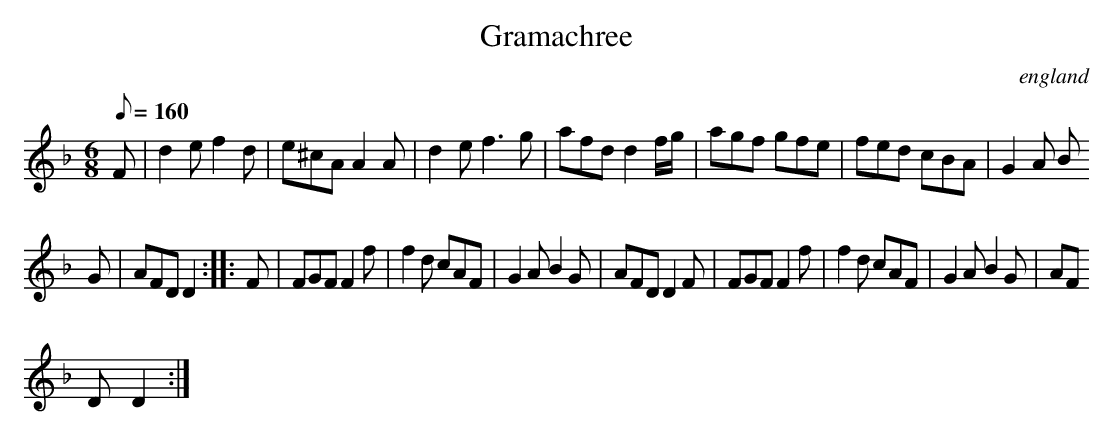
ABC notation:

X:1
T:Gramachree
O:england
M:6/8
L:1/8
Q:160
K:F
F| d2 e f2 d| e^cA A2 A| d2 e f3 g|afd d2 f/2g/2|agf gfe|fed cBA| G2 A B
2 G| AFD D2 ::\
F| FGF F2f| f2 d cAF|G2 A B2 G|AFD D2 F |FGF F2 f|f2 d cAF |G2 A B2 G|AF
D D2:|
